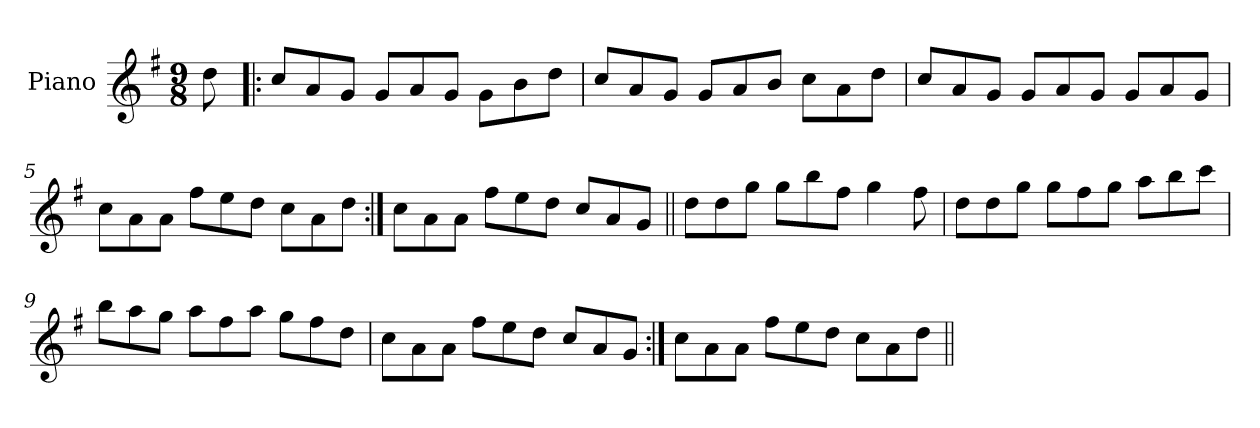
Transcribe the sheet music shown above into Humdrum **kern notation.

**kern
*part1
*staff1
*I"Piano
*I'Pno
*clefG2
*k[f#]
*G:
*M9/8
=1
8dd\
=2!|:
8cc/L
8a/
8g/J
8g/L
8a/
8g/J
8g\L
8b\
8dd\J
=3
8cc/L
8a/
8g/J
8g/L
8a/
8b/J
8cc\L
8a\
8dd\J
=4
8cc/L
8a/
8g/J
8g/L
8a/
8g/J
8g/L
8a/
8g/J
=5
8cc\L
8a\
8a\J
8ff#\L
8ee\
8dd\J
8cc\L
8a\
8dd\J
=6:|!
8cc\L
8a\
8a\J
8ff#\L
8ee\
8dd\J
8cc/L
8a/
8g/J
=7||
8dd\L
8dd\
8gg\J
8gg\L
8bb\
8ff#\J
4gg\
8ff#\
=8
8dd\L
8dd\
8gg\J
8gg\L
8ff#\
8gg\J
8aa\L
8bb\
8ccc\J
=9
8bb\L
8aa\
8gg\J
8aa\L
8ff#\
8aa\J
8gg\L
8ff#\
8dd\J
=10
8cc\L
8a\
8a\J
8ff#\L
8ee\
8dd\J
8cc/L
8a/
8g/J
=11:|!
8cc\L
8a\
8a\J
8ff#\L
8ee\
8dd\J
8cc\L
8a\
8dd\J
=||
*-
